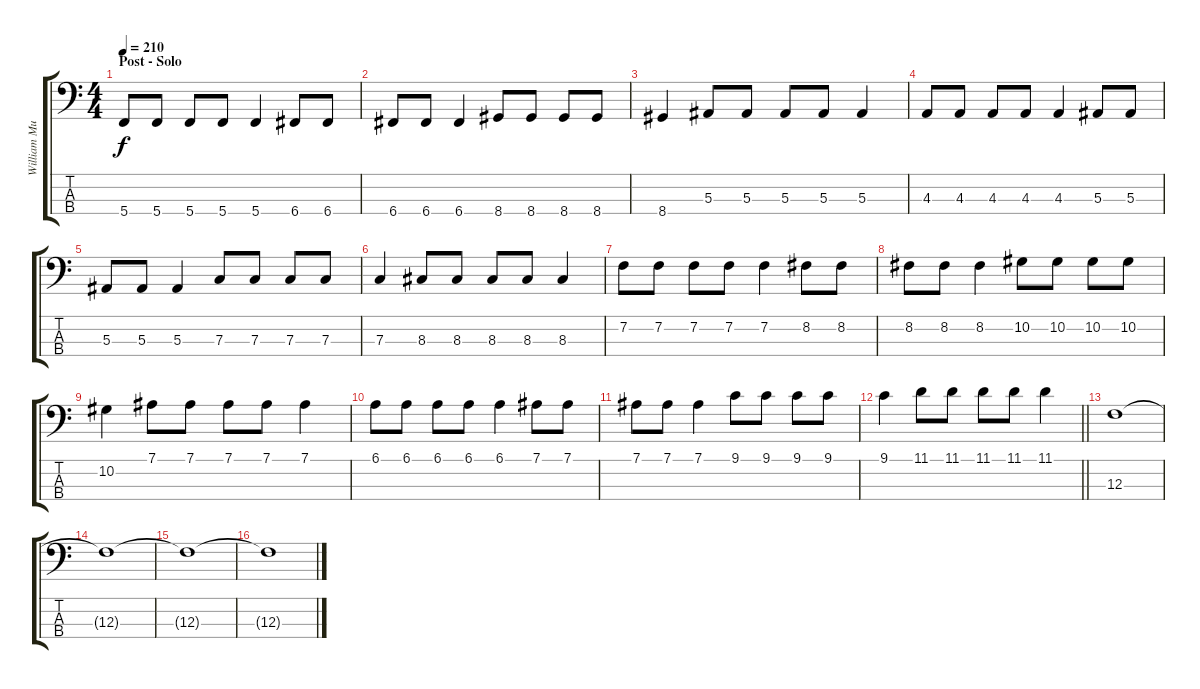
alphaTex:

\track ("William Murderface (Bass)" "William Mu") {instrument electricbassfinger}
\staff {score tabs}
\tuning (Eb2 Bb1 F1 C1) {hide}
\ts (4 4)
\section ("" "Post - Solo")
\tempo 210
\clef f4
\ks c
5.4.8{dy f} 5.4.8 5.4.8 5.4.8 5.4.4 6.4.8 6.4.8 |
6.4.8 6.4.8 6.4.4 8.4.8 8.4.8 8.4.8 8.4.8 |
8.4.4 5.3.8 5.3.8 5.3.8 5.3.8 5.3.4 |
4.3.8 4.3.8 4.3.8 4.3.8 4.3.4 5.3.8 5.3.8 |
5.3.8 5.3.8 5.3.4 7.3.8 7.3.8 7.3.8 7.3.8 |
7.3.4 8.3.8 8.3.8 8.3.8 8.3.8 8.3.4 |
7.2.8 7.2.8 7.2.8 7.2.8 7.2.4 8.2.8 8.2.8 |
8.2.8 8.2.8 8.2.4 10.2.8 10.2.8 10.2.8 10.2.8 |
10.2.4 7.1.8 7.1.8 7.1.8 7.1.8 7.1.4 |
6.1.8 6.1.8 6.1.8 6.1.8 6.1.4 7.1.8 7.1.8 |
7.1.8 7.1.8 7.1.4 9.1.8 9.1.8 9.1.8 9.1.8 |
\barLineRight lightlight
9.1.4 11.1.8 11.1.8 11.1.8 11.1.8 11.1.4 |
12.3.1 |
12.3{t}.1 |
12.3{t}.1 |
12.3{t}.1
